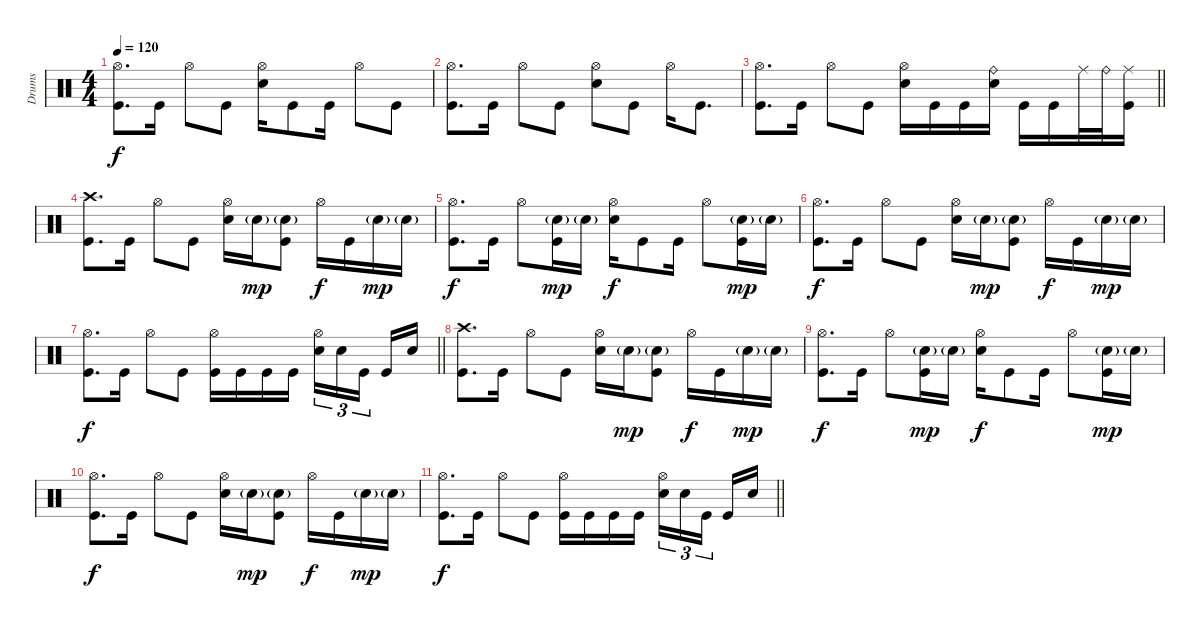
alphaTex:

\track ("Drums" "Drums") {instrument percussion}
\staff
\articulation defaults
\ts (4 4)
\tempo 120
\clef neutral
\ks c
("Hi-Hat (open)" "Kick (hit)").8{d dy f} "Kick (hit)".16 "Hi-Hat (open)".8 "Kick (hit)".8 ("Hi-Hat (open)" "Electric Snare (hit)").16 "Kick (hit)".8 "Kick (hit)".16 "Hi-Hat (open)".8 "Kick (hit)".8 |
("Hi-Hat (open)" "Kick (hit)").8{d} "Kick (hit)".16 "Hi-Hat (open)".8 "Kick (hit)".8 ("Hi-Hat (open)" "Electric Snare (hit)").8 "Kick (hit)".8 "Hi-Hat (open)".16 "Kick (hit)".8{d} |
\barLineRight lightlight
("Hi-Hat (open)" "Kick (hit)").8{d} "Kick (hit)".16 "Hi-Hat (open)".8 "Kick (hit)".8 ("Hi-Hat (open)" "Electric Snare (hit)").16 "Kick (hit)".16 "Kick (hit)".16 ("Ride (bell)" "Electric Snare (hit)").16 "Kick (hit)".16 "Kick (hit)".16 "Ride (middle)".32 "Ride (bell)".32 ("Ride (middle)" "Kick (hit)").16 |
\section ("" "")
("Crash high (hit)" "Kick (hit)").8{d} "Kick (hit)".16 "Hi-Hat (open)".8 "Kick (hit)".8 ("Hi-Hat (open)" "Electric Snare (hit)").16 "Electric Snare (hit)"{g}.16{dy mp} ("Electric Snare (hit)"{g} "Kick (hit)").8 "Hi-Hat (open)".16{dy f} "Kick (hit)".16 "Electric Snare (hit)"{g}.16{dy mp} "Electric Snare (hit)"{g}.16 |
("Hi-Hat (open)" "Kick (hit)").8{d dy f} "Kick (hit)".16 "Hi-Hat (open)".8 ("Electric Snare (hit)"{g} "Kick (hit)").16{dy mp} "Electric Snare (hit)"{g}.16 ("Hi-Hat (open)" "Electric Snare (hit)").16{dy f} "Kick (hit)".8 "Kick (hit)".16 "Hi-Hat (open)".8 ("Electric Snare (hit)"{g} "Kick (hit)").16{dy mp} "Electric Snare (hit)"{g}.16 |
("Hi-Hat (open)" "Kick (hit)").8{d dy f} "Kick (hit)".16 "Hi-Hat (open)".8 "Kick (hit)".8 ("Hi-Hat (open)" "Electric Snare (hit)").16 "Electric Snare (hit)"{g}.16{dy mp} ("Electric Snare (hit)"{g} "Kick (hit)").8 "Hi-Hat (open)".16{dy f} "Kick (hit)".16 "Electric Snare (hit)"{g}.16{dy mp} "Electric Snare (hit)"{g}.16 |
\barLineRight lightlight
("Hi-Hat (open)" "Kick (hit)").8{d dy f} "Kick (hit)".16 "Hi-Hat (open)".8 "Kick (hit)".8 ("Hi-Hat (open)" "Kick (hit)").16 "Kick (hit)".16 "Kick (hit)".16 "Kick (hit)".16 ("Hi-Hat (open)" "Electric Snare (hit)").16{tu (3 2)} "Electric Snare (hit)".16{tu (3 2)} "Kick (hit)".16{tu (3 2) beam splitsecondary} "Kick (hit)".16 "Electric Snare (hit)".16 |
("Crash high (hit)" "Kick (hit)").8{d} "Kick (hit)".16 "Hi-Hat (open)".8 "Kick (hit)".8 ("Hi-Hat (open)" "Electric Snare (hit)").16 "Electric Snare (hit)"{g}.16{dy mp} ("Electric Snare (hit)"{g} "Kick (hit)").8 "Hi-Hat (open)".16{dy f} "Kick (hit)".16 "Electric Snare (hit)"{g}.16{dy mp} "Electric Snare (hit)"{g}.16 |
("Hi-Hat (open)" "Kick (hit)").8{d dy f} "Kick (hit)".16 "Hi-Hat (open)".8 ("Electric Snare (hit)"{g} "Kick (hit)").16{dy mp} "Electric Snare (hit)"{g}.16 ("Hi-Hat (open)" "Electric Snare (hit)").16{dy f} "Kick (hit)".8 "Kick (hit)".16 "Hi-Hat (open)".8 ("Electric Snare (hit)"{g} "Kick (hit)").16{dy mp} "Electric Snare (hit)"{g}.16 |
("Hi-Hat (open)" "Kick (hit)").8{d dy f} "Kick (hit)".16 "Hi-Hat (open)".8 "Kick (hit)".8 ("Hi-Hat (open)" "Electric Snare (hit)").16 "Electric Snare (hit)"{g}.16{dy mp} ("Electric Snare (hit)"{g} "Kick (hit)").8 "Hi-Hat (open)".16{dy f} "Kick (hit)".16 "Electric Snare (hit)"{g}.16{dy mp} "Electric Snare (hit)"{g}.16 |
\barLineRight lightlight
("Hi-Hat (open)" "Kick (hit)").8{d dy f} "Kick (hit)".16 "Hi-Hat (open)".8 "Kick (hit)".8 ("Hi-Hat (open)" "Kick (hit)").16 "Kick (hit)".16 "Kick (hit)".16 "Kick (hit)".16 ("Hi-Hat (open)" "Electric Snare (hit)").16{tu (3 2)} "Electric Snare (hit)".16{tu (3 2)} "Kick (hit)".16{tu (3 2) beam splitsecondary} "Kick (hit)".16 "Electric Snare (hit)".16
